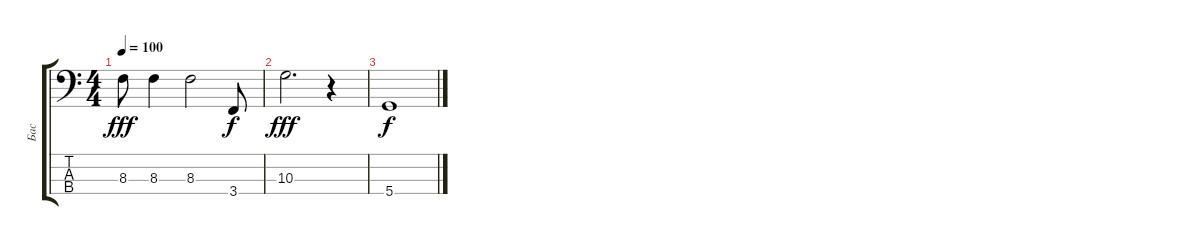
\track ("Бас" "Бас") {instrument electricbassfinger}
\staff {score tabs}
\tuning (G2 D2 A1 D1) {hide}
\ts (4 4)
\tempo 100
\clef f4
\ks c
8.3.8{dy fff} 8.3.4 8.3.2 3.4{t}.8{dy f} |
10.3.2{d dy fff} r.4 |
5.4.1{dy f}
